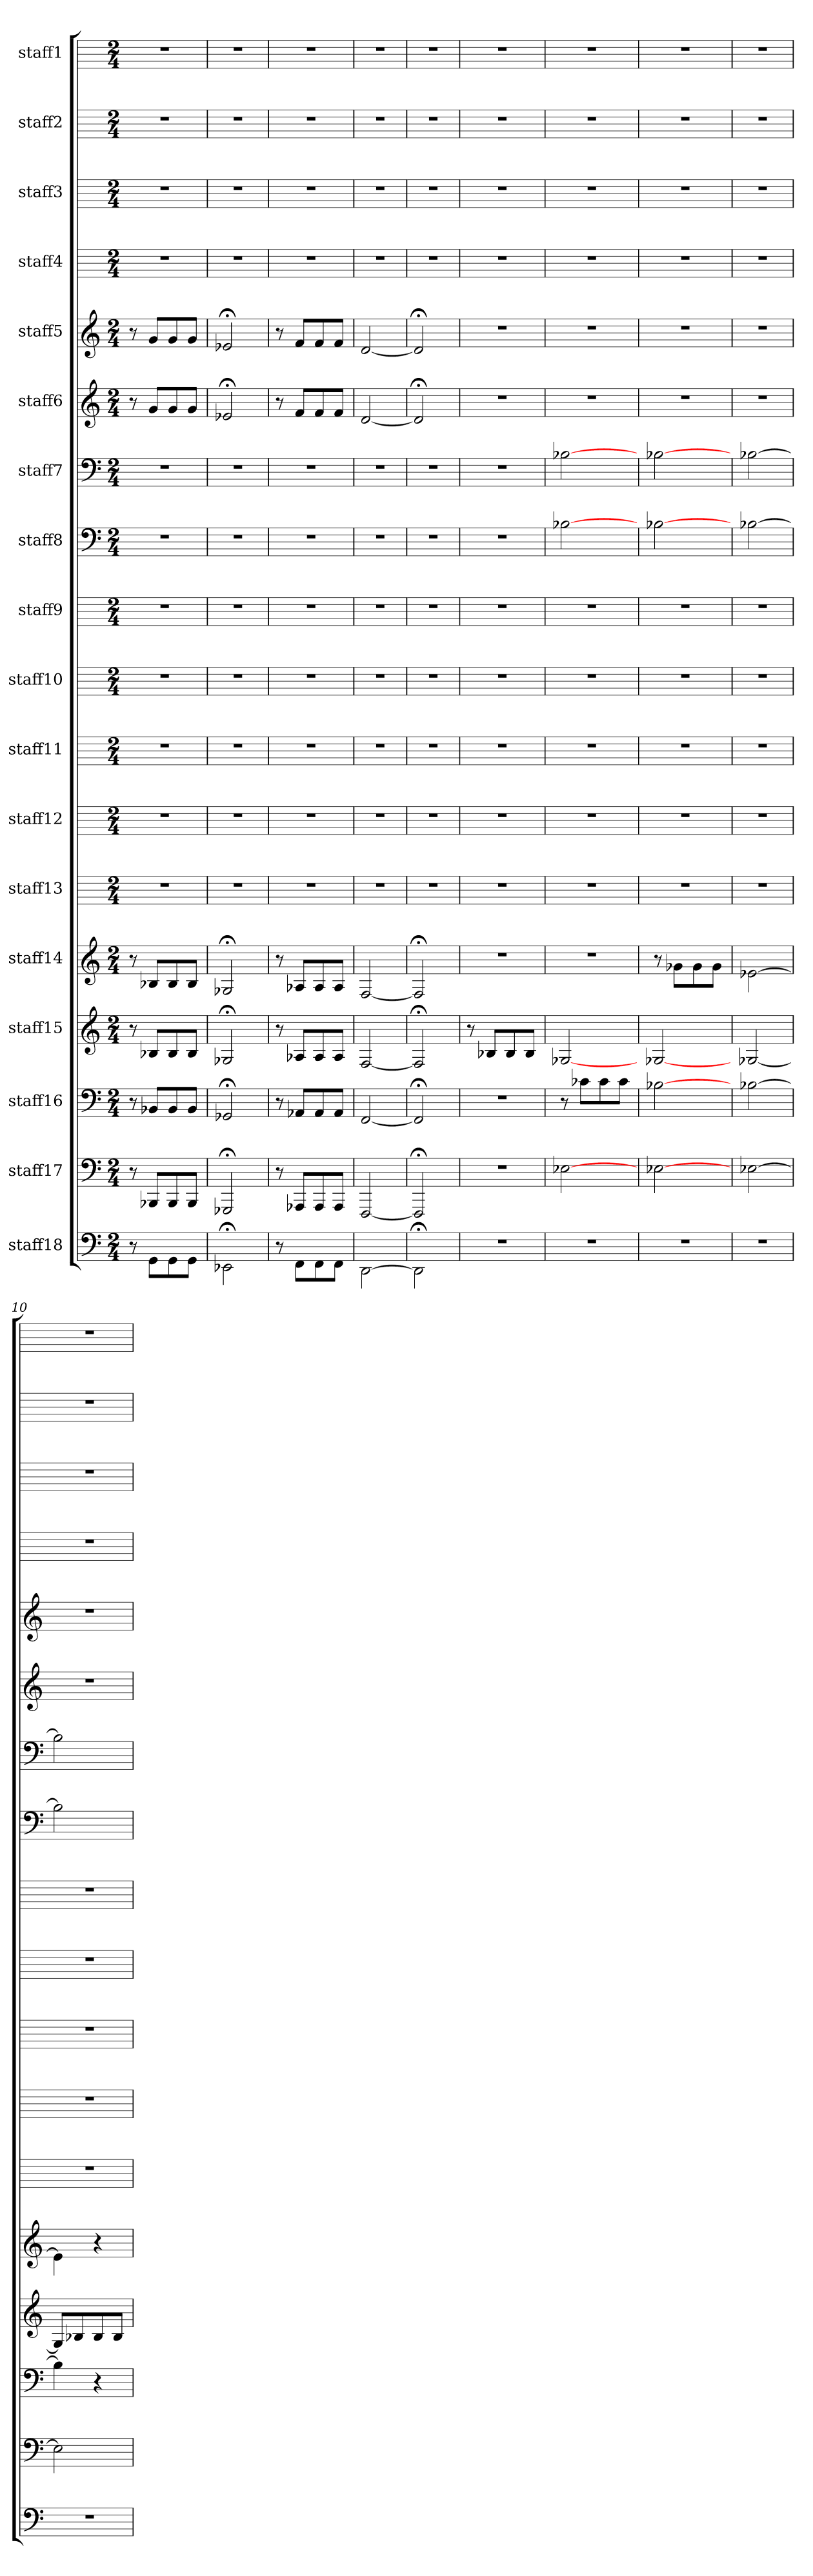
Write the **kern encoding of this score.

**kern	**kern	**kern	**kern	**kern	**kern	**kern	**kern	**kern	**kern	**kern	**kern	**kern	**kern	**kern	**kern	**kern	**kern
*part18	*part17	*part16	*part15	*part14	*part13	*part12	*part11	*part10	*part9	*part8	*part7	*part6	*part5	*part4	*part3	*part2	*part1
*staff18	*staff17	*staff16	*staff15	*staff14	*staff13	*staff12	*staff11	*staff10	*staff9	*staff8	*staff7	*staff6	*staff5	*staff4	*staff3	*staff2	*staff1
*I"staff18	*I"staff17	*I"staff16	*I"staff15	*I"staff14	*I"staff13	*I"staff12	*I"staff11	*I"staff10	*I"staff9	*I"staff8	*I"staff7	*I"staff6	*I"staff5	*I"staff4	*I"staff3	*I"staff2	*I"staff1
*M2/4	*M2/4	*M2/4	*M2/4	*M2/4	*M2/4	*M2/4	*M2/4	*M2/4	*M2/4	*M2/4	*M2/4	*M2/4	*M2/4	*M2/4	*M2/4	*M2/4	*M2/4
=1	=1	=1	=1	=1	=1	=1	=1	=1	=1	=1	=1	=1	=1	=1	=1	=1	=1
8r	8r	8r	8r	8r	2r	2r	2r	2r	2r	2r	2r	8r	8r	2r	2r	2r	2r
8GG\L	8BBB-/L	8BB-/L	8B-/L	8B-/L	.	.	.	.	.	.	.	8g/L	8g/L	.	.	.	.
8GG\	8BBB-/	8BB-/	8B-/	8B-/	.	.	.	.	.	.	.	8g/	8g/	.	.	.	.
8GG\J	8BBB-/J	8BB-/J	8B-/J	8B-/J	.	.	.	.	.	.	.	8g/J	8g/J	.	.	.	.
=2	=2	=2	=2	=2	=2	=2	=2	=2	=2	=2	=2	=2	=2	=2	=2	=2	=2
2EE-;<\	2GGG-;</	2GG-;</	2G-;</	2G-;</	2r	2r	2r	2r	2r	2r	2r	2e-;</	2e-;</	2r	2r	2r	2r
=3	=3	=3	=3	=3	=3	=3	=3	=3	=3	=3	=3	=3	=3	=3	=3	=3	=3
8r	8r	8r	8r	8r	2r	2r	2r	2r	2r	2r	2r	8r	8r	2r	2r	2r	2r
8FF\L	8AAA-/L	8AA-/L	8A-/L	8A-/L	.	.	.	.	.	.	.	8f/L	8f/L	.	.	.	.
8FF\	8AAA-/	8AA-/	8A-/	8A-/	.	.	.	.	.	.	.	8f/	8f/	.	.	.	.
8FF\J	8AAA-/J	8AA-/J	8A-/J	8A-/J	.	.	.	.	.	.	.	8f/J	8f/J	.	.	.	.
=4	=4	=4	=4	=4	=4	=4	=4	=4	=4	=4	=4	=4	=4	=4	=4	=4	=4
[2DD\	[2FFF/	[2FF/	[2F/	[2F/	2r	2r	2r	2r	2r	2r	2r	[2d/	[2d/	2r	2r	2r	2r
=5	=5	=5	=5	=5	=5	=5	=5	=5	=5	=5	=5	=5	=5	=5	=5	=5	=5
2DD;<\]	2FFF;</]	2FF;</]	2F;</]	2F;</]	2r	2r	2r	2r	2r	2r	2r	2d;</]	2d;</]	2r	2r	2r	2r
=6	=6	=6	=6	=6	=6	=6	=6	=6	=6	=6	=6	=6	=6	=6	=6	=6	=6
2r	2r	2r	8r	2r	2r	2r	2r	2r	2r	2r	2r	2r	2r	2r	2r	2r	2r
.	.	.	8B-/L	.	.	.	.	.	.	.	.	.	.	.	.	.	.
.	.	.	8B-/	.	.	.	.	.	.	.	.	.	.	.	.	.	.
.	.	.	8B-/J	.	.	.	.	.	.	.	.	.	.	.	.	.	.
=7	=7	=7	=7	=7	=7	=7	=7	=7	=7	=7	=7	=7	=7	=7	=7	=7	=7
2r	[2E-\	8r	[2G-/	2r	2r	2r	2r	2r	2r	[2B-\	[2B-\	2r	2r	2r	2r	2r	2r
.	.	8c-\L	.	.	.	.	.	.	.	.	.	.	.	.	.	.	.
.	.	8c-\	.	.	.	.	.	.	.	.	.	.	.	.	.	.	.
.	.	8c-\J	.	.	.	.	.	.	.	.	.	.	.	.	.	.	.
=8	=8	=8	=8	=8	=8	=8	=8	=8	=8	=8	=8	=8	=8	=8	=8	=8	=8
2r	[2E-\	[2B-\	[2G-/	8r	2r	2r	2r	2r	2r	[2B-\	[2B-\	2r	2r	2r	2r	2r	2r
.	.	.	.	8g-\L	.	.	.	.	.	.	.	.	.	.	.	.	.
.	.	.	.	8g-\	.	.	.	.	.	.	.	.	.	.	.	.	.
.	.	.	.	8g-\J	.	.	.	.	.	.	.	.	.	.	.	.	.
=9	=9	=9	=9	=9	=9	=9	=9	=9	=9	=9	=9	=9	=9	=9	=9	=9	=9
2r	[2E-\	[2B-\	[2G-/	[2e-\	2r	2r	2r	2r	2r	[2B-\	[2B-\	2r	2r	2r	2r	2r	2r
=10	=10	=10	=10	=10	=10	=10	=10	=10	=10	=10	=10	=10	=10	=10	=10	=10	=10
2r	2E-\]	4B-\]	8G-/L]	4e-\]	2r	2r	2r	2r	2r	2B-\]	2B-\]	2r	2r	2r	2r	2r	2r
.	.	.	8B-/	.	.	.	.	.	.	.	.	.	.	.	.	.	.
.	.	4r	8B-/	4r	.	.	.	.	.	.	.	.	.	.	.	.	.
.	.	.	8B-/J	.	.	.	.	.	.	.	.	.	.	.	.	.	.
=	=	=	=	=	=	=	=	=	=	=	=	=	=	=	=	=	=
*-	*-	*-	*-	*-	*-	*-	*-	*-	*-	*-	*-	*-	*-	*-	*-	*-	*-
